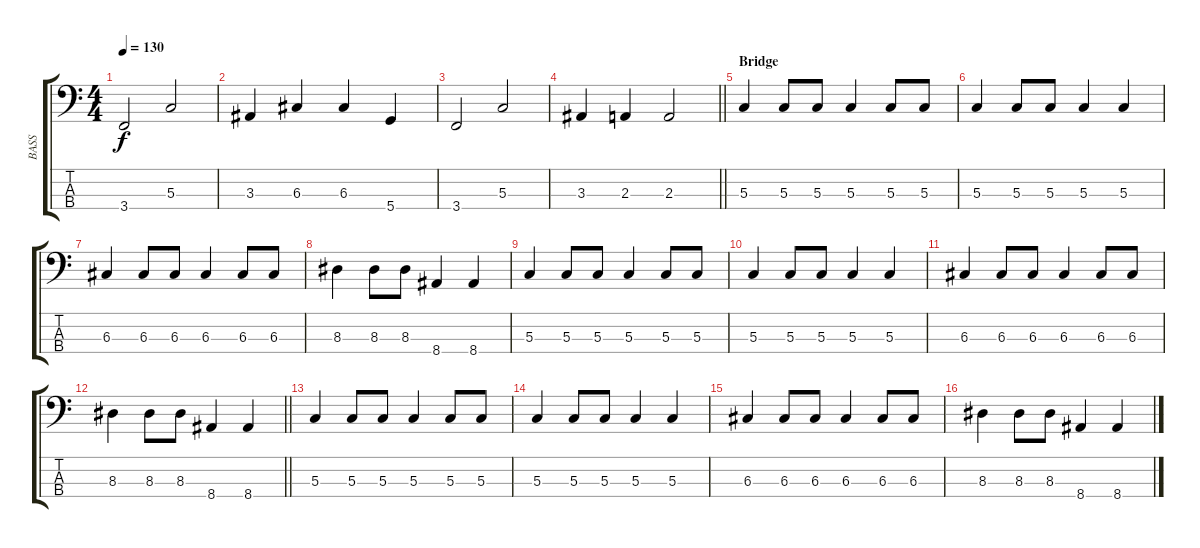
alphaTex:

\track ("BASS" "BASS") {instrument electricbassfinger}
\staff {score tabs}
\tuning (F2 C2 G1 D1) {hide}
\ts (4 4)
\tempo 130
\clef f4
\ks c
3.4.2{dy f} 5.3.2 |
3.3.4 6.3.4 6.3.4 5.4.4 |
3.4.2 5.3.2 |
\barLineRight lightlight
3.3.4 2.3.4 2.3.2 |
\section ("" "Bridge")
5.3.4 5.3.8 5.3.8 5.3.4 5.3.8 5.3.8 |
5.3.4 5.3.8 5.3.8 5.3.4 5.3.4 |
6.3.4 6.3.8 6.3.8 6.3.4 6.3.8 6.3.8 |
8.3.4 8.3.8 8.3.8 8.4.4 8.4.4 |
5.3.4 5.3.8 5.3.8 5.3.4 5.3.8 5.3.8 |
5.3.4 5.3.8 5.3.8 5.3.4 5.3.4 |
6.3.4 6.3.8 6.3.8 6.3.4 6.3.8 6.3.8 |
\barLineRight lightlight
8.3.4 8.3.8 8.3.8 8.4.4 8.4.4 |
5.3.4 5.3.8 5.3.8 5.3.4 5.3.8 5.3.8 |
5.3.4 5.3.8 5.3.8 5.3.4 5.3.4 |
6.3.4 6.3.8 6.3.8 6.3.4 6.3.8 6.3.8 |
8.3.4 8.3.8 8.3.8 8.4.4 8.4.4
